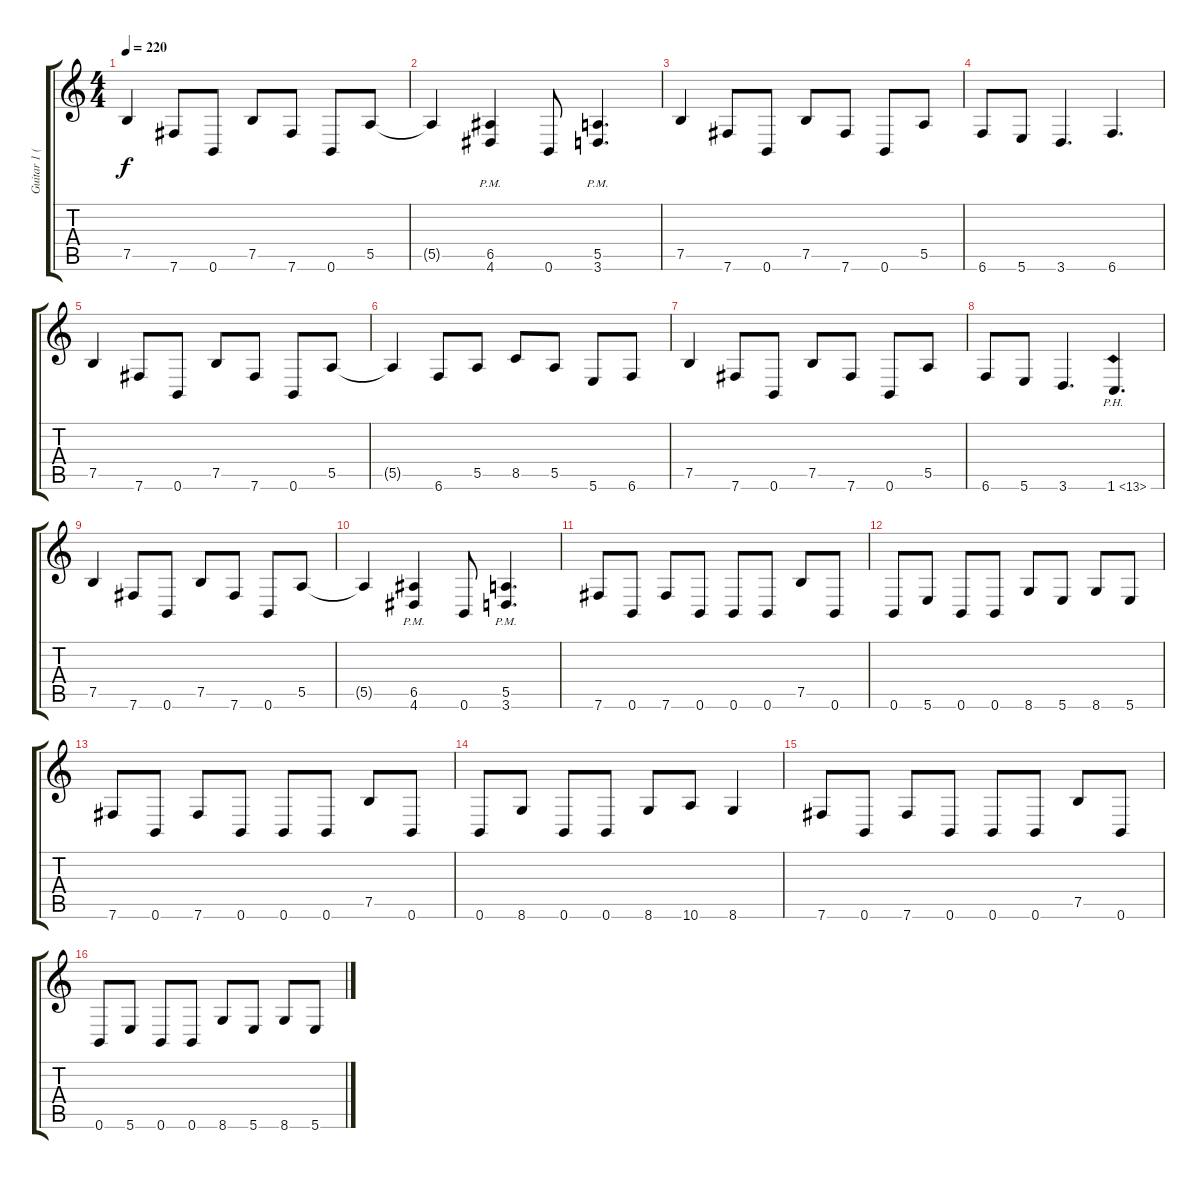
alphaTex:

\track ("Guitar 1 (Sebastian Tuvi)" "Guitar 1 (") {instrument distortionguitar}
\staff {score tabs}
\tuning (B3 Gb3 D3 A2 E2 B1) {hide}
\ts (4 4)
\tempo 220
\clef g2
\ks c
7.5.4{dy f} 7.6.8 0.6.8 7.5.8 7.6.8 0.6.8 5.5.8 |
5.5{t}.4 (6.5 4.6{pm}).4 0.6.8 (5.5{pm} 3.6).4{d} |
7.5.4 7.6.8 0.6.8 7.5.8 7.6.8 0.6.8 5.5.8 |
6.6.8 5.6.8 3.6.4{d} 6.6.4{d} |
7.5.4 7.6.8 0.6.8 7.5.8 7.6.8 0.6.8 5.5.8 |
5.5{t}.4 6.6.8 5.5.8 8.5.8 5.5.8 5.6.8 6.6.8 |
7.5.4 7.6.8 0.6.8 7.5.8 7.6.8 0.6.8 5.5.8 |
6.6.8 5.6.8 3.6.4{d} 1.6{ph 12}.4{d} |
7.5.4 7.6.8 0.6.8 7.5.8 7.6.8 0.6.8 5.5.8 |
5.5{t}.4 (6.5 4.6{pm}).4 0.6.8 (5.5{pm} 3.6).4{d} |
7.6.8 0.6.8 7.6.8 0.6.8 0.6.8 0.6.8 7.5.8 0.6.8 |
0.6.8 5.6.8 0.6.8 0.6.8 8.6.8 5.6.8 8.6.8 5.6.8 |
7.6.8 0.6.8 7.6.8 0.6.8 0.6.8 0.6.8 7.5.8 0.6.8 |
0.6.8 8.6.8 0.6.8 0.6.8 8.6.8 10.6.8 8.6.4 |
7.6.8 0.6.8 7.6.8 0.6.8 0.6.8 0.6.8 7.5.8 0.6.8 |
0.6.8 5.6.8 0.6.8 0.6.8 8.6.8 5.6.8 8.6.8 5.6.8
